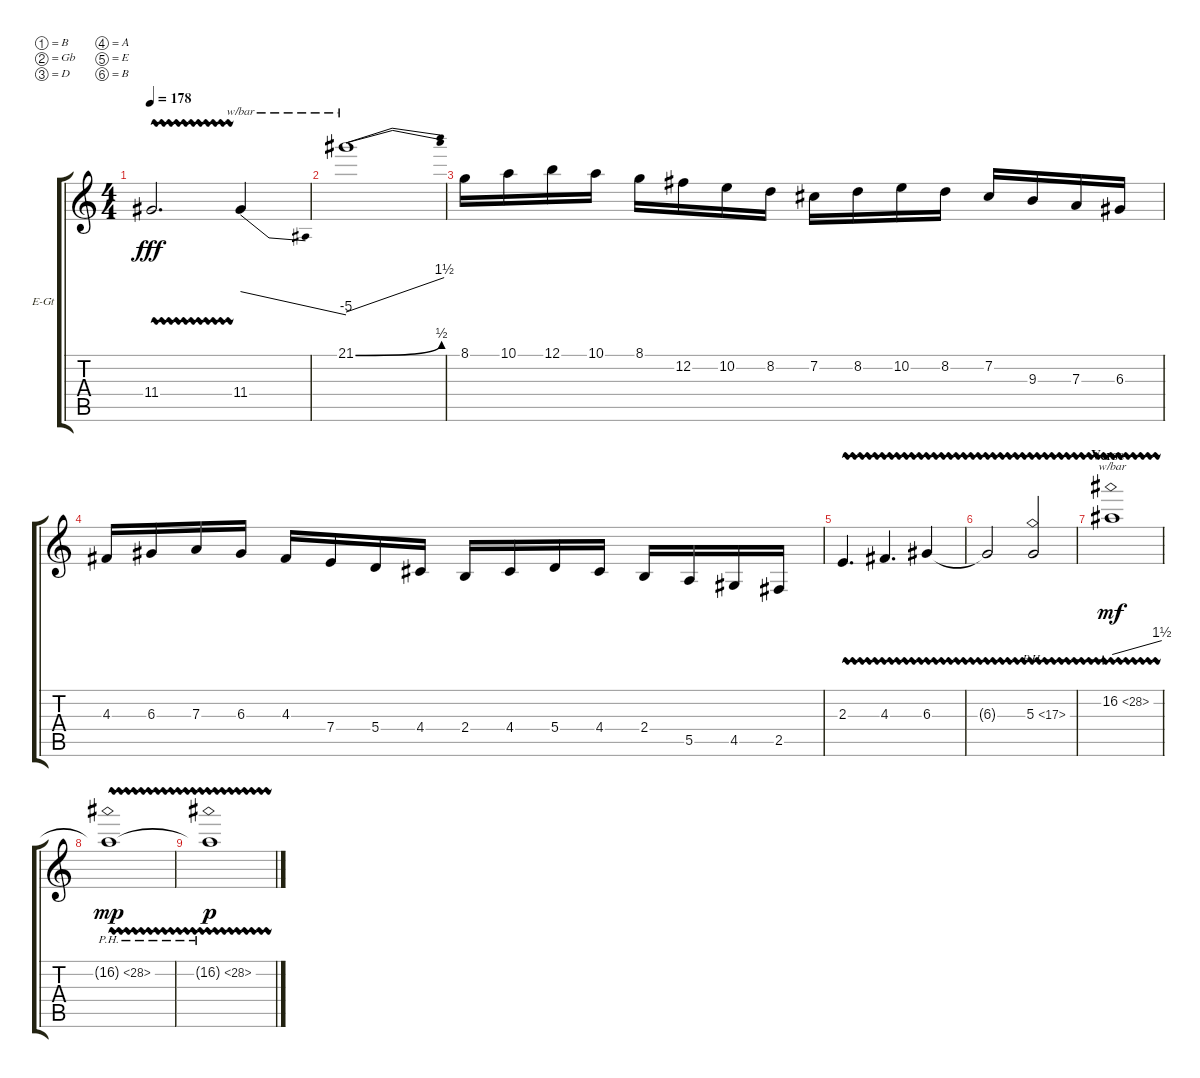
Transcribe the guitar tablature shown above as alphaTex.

\bracketExtendMode groupsimilarinstruments
\firstSystemTrackNameOrientation horizontal
\otherSystemsTrackNameOrientation horizontal
\track ("Lead Guitar 2" "E-Gt") {instrument overdrivenguitar}
\staff {score tabs}
\tuning (B3 Gb3 D3 A2 E2 B1)
\ts (4 4)
\tempo 178
\clef g2
\ks c
11.4{vw}.2{d dy fff} 11.4.4{tbe (dive default 0 0 30 -20)} |
21.1{be (bend 0 0 15 2)}.1{tbe (dive default 0 -14 28.799999999999997 6)} |
8.1.16 10.1.16 12.1.16 10.1.16 8.1.16 12.2.16 10.2.16 8.2.16 7.2.16 8.2.16 10.2.16 8.2.16 7.2.16 9.3.16 7.3.16 6.3.16 |
4.3.16 6.3.16 7.3.16 6.3.16 4.3.16 7.4.16 5.4.16 4.4.16 2.4.16 4.4.16 5.4.16 4.4.16 2.4.16 5.5.16 4.5.16 2.5.16 |
2.3{vw}.4{d} 4.3{vw}.4{d} 6.3{vw}.4 |
6.3{vw t}.2 5.3{ph 12 vw}.2 |
\section ("" "Verse")
16.2{ph 12 vw}.1{tbe (dive default 0 0 41.4 6) dy mf} |
16.2{ph 12 vw t}.1{dy mp} |
16.2{ph 12 vw t}.1{dy p}
